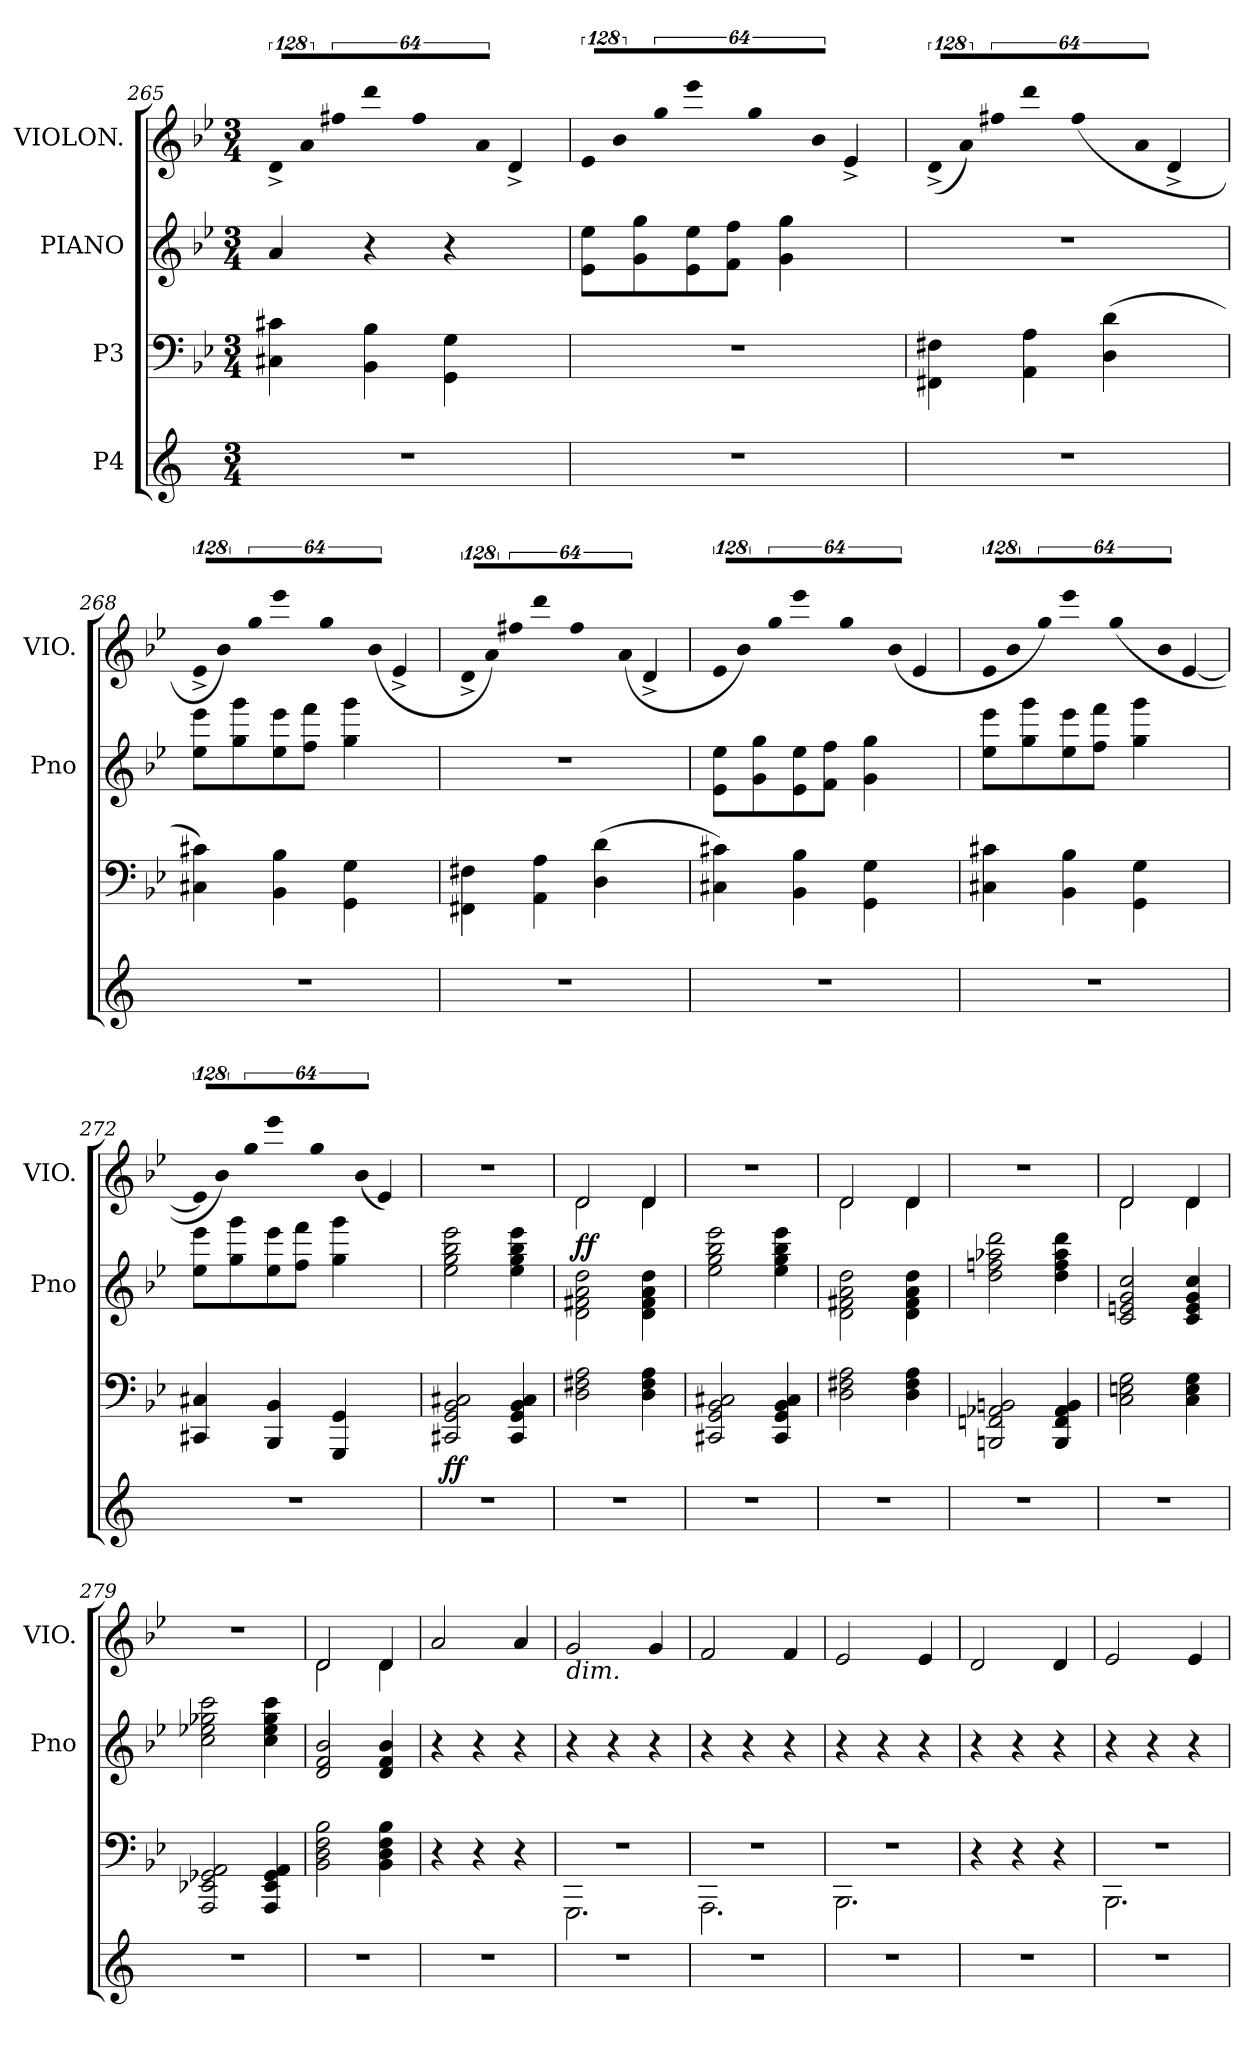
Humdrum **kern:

**kern	**kern	**dynam	**kern	**kern	**dynam
*part4	*part3	*part3	*part2	*part1	*part1
*staff4	*staff3	*staff3	*staff2	*staff1	*staff1
*I"P4	*I"P3	*	*I"PIANO	*I"VIOLON.	*
*	*	*	*I'Pno	*I'VIO.	*
*clefG2	*clefF4	*	*clefG2	*clefG2	*
*k[]	*k[b-e-]	*	*k[b-e-]	*k[b-e-]	*
*C:	*B-:	*	*B-:	*B-:	*
*M3/4	*M3/4	*	*M3/4	*M3/4	*
=265	=265	=265	=265	=265	=265
!LO:N:vis=1	!	!	!	!LO:N:vis=8	!
2.r	4C#Xi\ 4c#Xi	.	4ai/	1024%85d^i/L	.
!	!	!	!	!LO:N:vis=8	!
.	.	.	.	1024%85ai/	.
!	!	!	!	!LO:N:vis=8	!
.	.	.	.	512%43ff#Xi/	.
!	!	!	!	!LO:N:vis=8	!
.	4BB-i\ 4B-i	.	4r	1024%85dddi/	.
!	!	!	!	!LO:N:vis=8	!
.	.	.	.	1024%85ff#i/	.
!	!	!	!	!LO:N:vis=8	!
.	.	.	.	512%43ai/J	.
.	4GGi\ 4Gi	.	4r	4d^i/	.
=266	=266	=266	=266	=266	=266
!LO:N:vis=1	!LO:N:vis=1	!	!	!LO:N:vis=8	!
2.r	2.r	.	8e-i\ 8ee-iL	1024%85e-i/L	.
!	!	!	!	!LO:N:vis=8	!
.	.	.	.	1024%85b-i/	.
.	.	.	8gi\ 8ggi	.	.
!	!	!	!	!LO:N:vis=8	!
.	.	.	.	512%43ggi/	.
!	!	!	!	!LO:N:vis=8	!
.	.	.	8e-i\ 8ee-i	1024%85eee-i/	.
!	!	!	!	!LO:N:vis=8	!
.	.	.	.	1024%85ggi/	.
.	.	.	8fi\ 8ffiJ	.	.
!	!	!	!	!LO:N:vis=8	!
.	.	.	.	512%43b-i/J	.
.	.	.	4gi\ 4ggi	4e-^i/	.
!!LO:PB:g=z
=267	=267	=267	=267	=267	=267
!LO:N:vis=1	!	!	!LO:N:vis=1	!LO:N:vis=8	!
2.r	4FF#Xi\ 4F#Xi	.	2.r	(1024%85d^i/L	.
!	!	!	!	!LO:N:vis=8	!
.	.	.	.	1024%85ai/)	.
!	!	!	!	!LO:N:vis=8	!
.	.	.	.	512%43ff#Xi/	.
!	!	!	!	!LO:N:vis=8	!
.	4AAi\ 4Ai	.	.	1024%85dddi/	.
!	!	!	!	!LO:N:vis=8	!
.	.	.	.	(1024%85ff#i/	.
!	!	!	!	!LO:N:vis=8	!
.	.	.	.	512%43ai/J	.
.	(4Di\ 4di	.	.	4d^i/	.
=268	=268	=268	=268	=268	=268
!LO:N:vis=1	!	!	!	!LO:N:vis=8	!
2.r	4C#Xi\ 4c#Xi)	.	8ee-i\ 8eee-iL	1024%85e-^i/L	.
!	!	!	!	!LO:N:vis=8	!
.	.	.	.	1024%85b-i/)	.
.	.	.	8ggi\ 8gggi	.	.
!	!	!	!	!LO:N:vis=8	!
.	.	.	.	512%43ggi/	.
!	!	!	!	!LO:N:vis=8	!
.	4BB-i\ 4B-i	.	8ee-i\ 8eee-i	1024%85eee-i/	.
!	!	!	!	!LO:N:vis=8	!
.	.	.	.	1024%85ggi/	.
.	.	.	8ffi\ 8fffiJ	.	.
!	!	!	!	!LO:N:vis=8	!
.	.	.	.	(512%43b-i/J	.
.	4GGi\ 4Gi	.	4ggi\ 4gggi	4e-^i/	.
=269	=269	=269	=269	=269	=269
!LO:N:vis=1	!	!	!LO:N:vis=1	!LO:N:vis=8	!
2.r	4FF#Xi\ 4F#Xi	.	2.r	1024%85d^i/L	.
!	!	!	!	!LO:N:vis=8	!
.	.	.	.	1024%85ai/)	.
!	!	!	!	!LO:N:vis=8	!
.	.	.	.	512%43ff#Xi/	.
!	!	!	!	!LO:N:vis=8	!
.	4AAi\ 4Ai	.	.	1024%85dddi/	.
!	!	!	!	!LO:N:vis=8	!
.	.	.	.	1024%85ff#i/	.
!	!	!	!	!LO:N:vis=8	!
.	.	.	.	(512%43ai/J	.
.	(4Di\ 4di	.	.	4d^i/	.
=270	=270	=270	=270	=270	=270
!LO:N:vis=1	!	!	!	!LO:N:vis=8	!
2.r	4C#Xi\ 4c#Xi)	.	8e-i\ 8ee-iL	1024%85e-i/L	.
!	!	!	!	!LO:N:vis=8	!
.	.	.	.	1024%85b-i/)	.
.	.	.	8gi\ 8ggi	.	.
!	!	!	!	!LO:N:vis=8	!
.	.	.	.	512%43ggi/	.
!	!	!	!	!LO:N:vis=8	!
.	4BB-i\ 4B-i	.	8e-i\ 8ee-i	1024%85eee-i/	.
!	!	!	!	!LO:N:vis=8	!
.	.	.	.	1024%85ggi/	.
.	.	.	8fi\ 8ffiJ	.	.
!	!	!	!	!LO:N:vis=8	!
.	.	.	.	(512%43b-i/J	.
.	4GGi\ 4Gi	.	4gi\ 4ggi	4e-i/	.
=271	=271	=271	=271	=271	=271
!LO:N:vis=1	!	!	!	!LO:N:vis=8	!
2.r	4C#Xi\ 4c#Xi	.	8ee-i\ 8eee-iL	1024%85e-i/L	.
!	!	!	!	!LO:N:vis=8	!
.	.	.	.	1024%85b-i/	.
.	.	.	8ggi\ 8gggi	.	.
!	!	!	!	!LO:N:vis=8	!
.	.	.	.	512%43ggi/)	.
!	!	!	!	!LO:N:vis=8	!
.	4BB-i\ 4B-i	.	8ee-i\ 8eee-i	1024%85eee-i/	.
!	!	!	!	!LO:N:vis=8	!
.	.	.	.	(1024%85ggi/	.
.	.	.	8ffi\ 8fffiJ	.	.
!	!	!	!	!LO:N:vis=8	!
.	.	.	.	512%43b-i/J	.
.	4GGi\ 4Gi	.	4ggi\ 4gggi	[<4e-i/	.
=272	=272	=272	=272	=272	=272
!LO:N:vis=1	!	!	!	!LO:N:vis=8	!
2.r	4CC#Xi/ 4C#Xi	.	8ee-i\ 8eee-iL	1024%85e-i/L]	.
!	!	!	!	!LO:N:vis=8	!
.	.	.	.	1024%85b-i/)	.
.	.	.	8ggi\ 8gggi	.	.
!	!	!	!	!LO:N:vis=8	!
.	.	.	.	512%43ggi/	.
!	!	!	!	!LO:N:vis=8	!
.	4BBB-i/ 4BB-i	.	8ee-i\ 8eee-i	1024%85eee-i/	.
!	!	!	!	!LO:N:vis=8	!
.	.	.	.	1024%85ggi/	.
.	.	.	8ffi\ 8fffiJ	.	.
!	!	!	!	!LO:N:vis=8	!
.	.	.	.	(512%43b-i/J	.
.	4GGGi/ 4GGi	.	4ggi\ 4gggi	4e-i/)	.
=273	=273	=273	=273	=273	=273
!LO:N:vis=1	!	!	!	!LO:N:vis=1	!
2.r	2CC#Xi/ 2GGi 2BB-i 2C#Xi	ff	2ee-i\ 2ggi 2bb-i 2eee-i	2.r	.
.	4CC#i/ 4GGi 4BB-i 4C#i	.	4ee-i\ 4ggi 4bb-i 4eee-i	.	.
!!LO:LB:g=z
=274	=274	=274	=274	=274	=274
!LO:N:vis=1	!	!	!	!	!
*	*	*	*	*^	*
2.r	2Di\ 2F#Xi 2Ai	.	2di\ 2f#Xi 2ai 2ddi	2di/	2di\	ff
.	4Di\ 4F#i 4Ai	.	4di\ 4f#i 4ai 4ddi	4di/	4di\	.
=275	=275	=275	=275	=275	=275	=275
!LO:N:vis=1	!	!	!	!LO:N:vis=1	!	!
*	*	*	*	*v	*v	*
2.r	2CC#Xi/ 2GGi 2BB-i 2C#Xi	.	2ee-i\ 2ggi 2bb-i 2eee-i	2.r	.
.	4CC#i/ 4GGi 4BB-i 4C#i	.	4ee-i\ 4ggi 4bb-i 4eee-i	.	.
=276	=276	=276	=276	=276	=276
!LO:N:vis=1	!	!	!	!	!
*	*	*	*	*^	*
2.r	2Di\ 2F#Xi 2Ai	.	2di\ 2f#Xi 2ai 2ddi	2di/	2di\	.
.	4Di\ 4F#i 4Ai	.	4di\ 4f#i 4ai 4ddi	4di/	4di\	.
=277	=277	=277	=277	=277	=277	=277
!LO:N:vis=1	!	!	!	!LO:N:vis=1	!	!
*	*	*	*	*v	*v	*
2.r	2BBBni/ 2FFni 2AA-Xi 2BBni	.	2ddi\ 2ffni 2aa-Xi 2dddi	2.r	.
.	4BBBi/ 4FFi 4AA-i 4BBi	.	4ddi\ 4ffi 4aa-i 4dddi	.	.
=278	=278	=278	=278	=278	=278
!LO:N:vis=1	!	!	!	!	!
*	*	*	*	*^	*
2.r	2Ci\ 2Eni 2Gi	.	2ci/ 2eni 2gi 2cci	2di/	2di\	.
.	4Ci\ 4Ei 4Gi	.	4ci/ 4ei 4gi 4cci	4di/	4di\	.
=279	=279	=279	=279	=279	=279	=279
!LO:N:vis=1	!	!	!	!LO:N:vis=1	!	!
*	*	*	*	*v	*v	*
2.r	2AAAi/ 2EE-Xi 2GG-Xi 2AAi	.	2cci\ 2ee-Xi 2gg-Xi 2ccci	2.r	.
.	4AAAi/ 4EE-i 4GG-i 4AAi	.	4cci\ 4ee-i 4gg-i 4ccci	.	.
=280	=280	=280	=280	=280	=280
!LO:N:vis=1	!	!	!	!	!
*	*	*	*	*^	*
2.r	2BB-i\ 2Di 2Fi 2B-i	.	2di/ 2fi 2b-i	2di/	2di\	.
.	4BB-i\ 4Di 4Fi 4B-i	.	4di/ 4fi 4b-i	4di/	4di\	.
=281	=281	=281	=281	=281	=281	=281
!LO:N:vis=1	!	!	!	!	!	!
*	*	*	*	*v	*v	*
2.r	4r	.	4r	2ai/	.
.	4r	.	4r	.	.
.	4r	.	4r	4ai/	.
!!LO:LB:g=z
=282	=282	=282	=282	=282	=282
!	!	!	!	!LO:TX:b:i:t=dim.	!
!LO:N:vis=1	!LO:N:vis=1	!	!	!	!
*	*^	*	*	*	*
2.r	2.r	2.GGGi\	.	4r	2gi/	.
.	.	.	.	4r	.	.
.	.	.	.	4r	4gi/	.
=283	=283	=283	=283	=283	=283	=283
!LO:N:vis=1	!LO:N:vis=1	!	!	!	!	!
2.r	2.r	2.AAAi\	.	4r	2fi/	.
.	.	.	.	4r	.	.
.	.	.	.	4r	4fi/	.
=284	=284	=284	=284	=284	=284	=284
!LO:N:vis=1	!LO:N:vis=1	!	!	!	!	!
2.r	2.r	2.BBB-i\	.	4r	2e-i/	.
.	.	.	.	4r	.	.
.	.	.	.	4r	4e-i/	.
*	*v	*v	*	*	*	*
=285	=285	=285	=285	=285	=285
!LO:N:vis=1	!	!	!	!	!
2.r	4r	.	4r	2di/	.
.	4r	.	4r	.	.
.	4r	.	4r	4di/	.
=286	=286	=286	=286	=286	=286
!LO:N:vis=1	!LO:N:vis=1	!	!	!	!
*	*^	*	*	*	*
2.r	2.r	2.BBB-i\	.	4r	2e-i/	.
.	.	.	.	4r	.	.
.	.	.	.	4r	4e-i/	.
*	*v	*v	*	*	*	*
=	=	=	=	=	=
*-	*-	*-	*-	*-	*-
